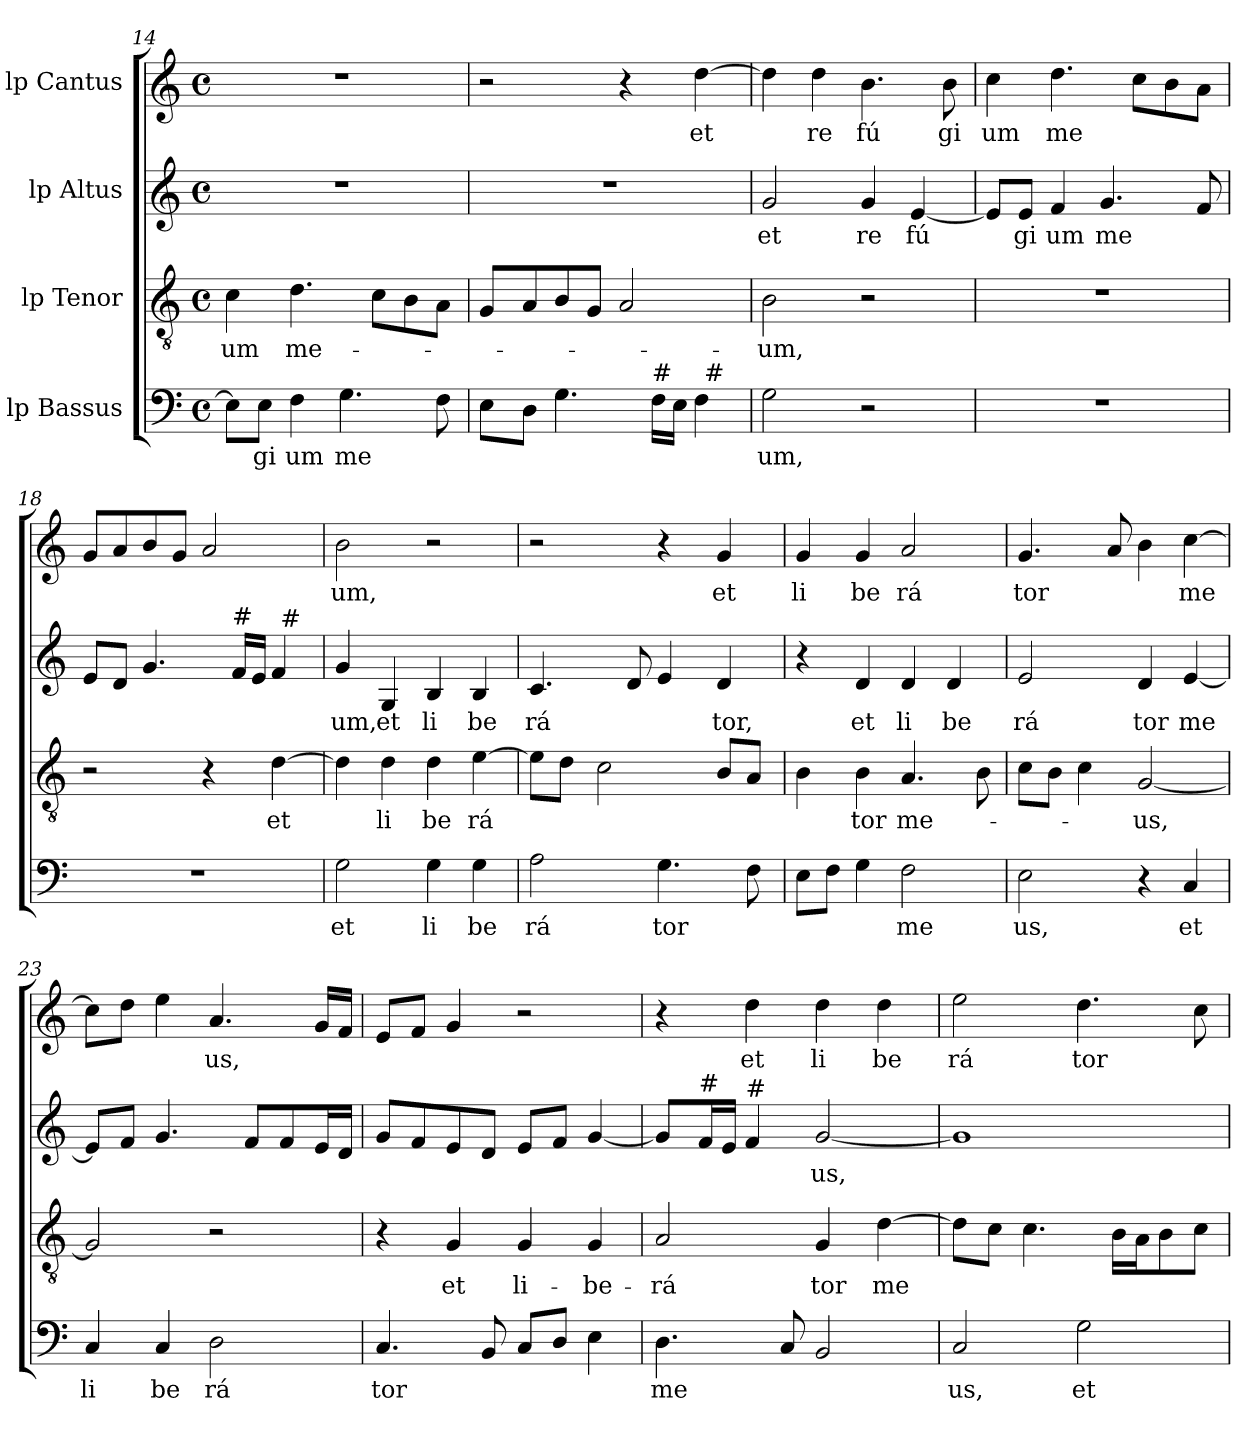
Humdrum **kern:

**kern	**text	**kern	**text	**kern	**text	**kern	**text
*part4	*part4	*part3	*part3	*part2	*part2	*part1	*part1
*staff4	*staff4	*staff3	*staff3	*staff2	*staff2	*staff1	*staff1
*I"lp Bassus	*	*I"lp Tenor	*	*I"lp Altus	*	*I"lp Cantus	*
*clefF4	*	*clefGv2	*	*clefG2	*	*clefG2	*
*M4/4	*	*M4/4	*	*M4/4	*	*M4/4	*
*met(c)	*	*met(c)	*	*met(c)	*	*met(c)	*
=14	=14	=14	=14	=14	=14	=14	=14
!	!	!	!LO:LY:b:cj	!	!	!	!
8E\L]	.	4c\	-um	1r	.	1r	.
!	!LO:LY:b:cj	!	!	!	!	!	!
8E\J	gi	.	.	.	.	.	.
!	!LO:LY:b:cj	!	!LO:LY:b	!	!	!	!
4F\	um	4.d\	me-	.	.	.	.
!	!LO:LY:b	!	!	!	!	!	!
4.G\	me	.	.	.	.	.	.
.	.	8c\L	.	.	.	.	.
.	.	8B\	.	.	.	.	.
8F\	.	8A\J	.	.	.	.	.
!!LO:LB:g=z
=15	=15	=15	=15	=15	=15	=15	=15
*^	*	*^	*	*	*	*	*
8E\L	2ryy	.	8G/L	16ryy	.	1r	.	2r	.
.	.	.	.	2...ryy	.	.	.	.	.
8D\J	.	.	8A/	.	.	.	.	.	.
4.G\	.	.	8B/	.	.	.	.	.	.
.	.	.	8G/J	.	.	.	.	.	.
.	4ryy	.	2A/	.	.	.	.	4r	.
!LO:TX:a:t=#	!	!	!	!	!	!	!	!	!
16F\L	.	.	.	.	.	.	.	.	.
16E\J	.	.	.	.	.	.	.	.	.
!	!	!	!	!	!	!	!	!	!LO:LY:b:cj
4F\	64ryy	.	.	.	.	.	.	[>4dd\	et
!	!LO:TX:a:t=#	!	!	!	!	!	!	!	!
.	8...ryy	.	.	.	.	.	.	.	.
=16	=16	=16	=16	=16	=16	=16	=16	=16	=16
!	!	!LO:LY:b:cj	!	!	!LO:LY:b:cj	!	!LO:LY:b:cj	!	!
*v	*v	*	*	*	*	*	*	*	*
*	*	*v	*v	*	*	*	*	*
2G\	um,	2B\	-um,	2g/	et	4dd\]	.
!	!	!	!	!	!	!	!LO:LY:b:cj
.	.	.	.	.	.	4dd\	re
!	!	!	!	!	!LO:LY:b:cj	!	!LO:LY:b:cj
2r	.	2r	.	4g/	re	4.b\	fú
!	!	!	!	!	!LO:LY:b:cj	!	!
.	.	.	.	[<4e/	fú	.	.
!	!	!	!	!	!	!	!LO:LY:b:cj
.	.	.	.	.	.	8b\	gi
=17	=17	=17	=17	=17	=17	=17	=17
!	!	!	!	!	!	!	!LO:LY:b:cj
1r	.	1r	.	8e/L]	.	4cc\	um
!	!	!	!	!	!LO:LY:b:cj	!	!
.	.	.	.	8e/J	gi	.	.
!	!	!	!	!	!LO:LY:b:cj	!	!LO:LY:b
.	.	.	.	4f/	um	4.dd\	me
!	!	!	!	!	!LO:LY:b	!	!
.	.	.	.	4.g/	me	.	.
.	.	.	.	.	.	8cc\L	.
.	.	.	.	.	.	8b\	.
.	.	.	.	8f/	.	8a\J	.
=18	=18	=18	=18	=18	=18	=18	=18
*	*	*	*	*^	*	*	*
1r	.	2r	.	8e/L	2ryy	.	8g/L	.
.	.	.	.	8d/J	.	.	8a/	.
.	.	.	.	4.g/	.	.	8b/	.
.	.	.	.	.	.	.	8g/J	.
.	.	4r	.	.	4ryy	.	2a/	.
!	!	!	!	!LO:TX:a:t=#	!	!	!	!
.	.	.	.	16f/L	.	.	.	.
.	.	.	.	16e/J	.	.	.	.
!	!	!	!LO:LY:b:cj	!	!	!	!	!
.	.	[>4d\	et	4f/	64ryy	.	.	.
!	!	!	!	!	!LO:TX:a:t=#	!	!	!
.	.	.	.	.	8...ryy	.	.	.
=19	=19	=19	=19	=19	=19	=19	=19	=19
!	!LO:LY:b:cj	!	!	!	!	!LO:LY:b:cj	!	!LO:LY:b:cj
*	*	*	*	*v	*v	*	*	*
2G\	et	4d\]	.	4g/	um,	2b\	um,
!	!	!	!LO:LY:b:cj	!	!LO:LY:b:cj	!	!
.	.	4d\	li	4G/	et	.	.
!	!LO:LY:b:cj	!	!LO:LY:b:cj	!	!LO:LY:b:cj	!	!
4G\	li	4d\	be	4B/	li	2r	.
!	!LO:LY:b:cj	!	!LO:LY:b:cj	!	!LO:LY:b:cj	!	!
4G\	be	[>4e\	rá	4B/	be	.	.
!!LO:PB:g=z
=20	=20	=20	=20	=20	=20	=20	=20
!	!LO:LY:b:cj	!	!	!	!LO:LY:b:cj	!	!
*	*	*^	*	*	*	*	*
2A\	rá	8e\L]	8ryy	.	4.c/	rá	2r	.
.	.	8d\J	32ryy	.	.	.	.	.
.	.	.	2ryy	.	.	.	.	.
.	.	2c\	.	.	.	.	.	.
.	.	.	.	.	8d/	.	.	.
!	!LO:LY:b	!	!	!	!	!	!	!
4.G\	tor	.	.	.	4e/	.	4r	.
.	.	.	4ryy	.	.	.	.	.
!	!	!	!	!	!	!LO:LY:b:cj	!	!LO:LY:b:cj
.	.	8B/L	.	.	4d/	tor,	4g/	et
8F\	.	8A/J	.	.	.	.	.	.
.	.	.	16.ryy	.	.	.	.	.
=21	=21	=21	=21	=21	=21	=21	=21	=21
!	!	!	!	!	!	!	!	!LO:LY:b:cj
*	*	*v	*v	*	*	*	*	*
8E\L	.	4B\	.	4r	.	4g/	li
8F\J	.	.	.	.	.	.	.
!	!	!	!LO:LY:b:cj	!	!LO:LY:b:cj	!	!LO:LY:b:cj
4G\	.	4B\	tor	4d/	et	4g/	be
!	!LO:LY:b:cj	!	!LO:LY:b	!	!LO:LY:b:cj	!	!LO:LY:b:cj
2F\	me	4.A/	me-	4d/	li	2a/	rá
!	!	!	!	!	!LO:LY:b:cj	!	!
.	.	.	.	4d/	be	.	.
.	.	8B\	.	.	.	.	.
=22	=22	=22	=22	=22	=22	=22	=22
!	!LO:LY:b:cj	!	!	!	!LO:LY:b:cj	!	!LO:LY:b
2E\	us,	8c\L	.	2e/	rá	4.g/	tor
.	.	8B\J	.	.	.	.	.
.	.	4c\	.	.	.	.	.
.	.	.	.	.	.	8a/	.
!	!	!	!LO:LY:b:cj	!	!LO:LY:b:cj	!	!
4r	.	[<2G/	-us,	4d/	tor	4b\	.
!	!LO:LY:b:cj	!	!	!	!LO:LY:b	!	!LO:LY:b
4C/	et	.	.	[<4e/	me	[>4cc\	me
=23	=23	=23	=23	=23	=23	=23	=23
!	!LO:LY:b:cj	!	!	!	!	!	!
4C/	li	2G/]	.	8e/L]	.	8cc\L]	.
.	.	.	.	8f/J	.	8dd\J	.
!	!LO:LY:b:cj	!	!	!	!	!	!
4C/	be	.	.	4.g/	.	4ee\	.
!	!LO:LY:b:cj	!	!	!	!	!	!LO:LY:b
2D\	rá	2r	.	.	.	4.a/	us,
.	.	.	.	8f/L	.	.	.
.	.	.	.	8f/	.	.	.
.	.	.	.	16e/	.	16g/L	.
.	.	.	.	16d/J	.	16f/J	.
=24	=24	=24	=24	=24	=24	=24	=24
!	!LO:LY:b	!	!	!	!	!	!
4.C/	tor	4r	.	8g/L	.	8e/L	.
.	.	.	.	8f/	.	8f/J	.
!	!	!	!LO:LY:b:cj	!	!	!	!
.	.	4G/	et	8e/	.	4g/	.
8BB/	.	.	.	8d/J	.	.	.
!	!	!	!LO:LY:b:cj	!	!	!	!
8C/L	.	4G/	li-	8e/L	.	2r	.
8D/J	.	.	.	8f/J	.	.	.
!	!	!	!LO:LY:b:cj	!	!	!	!
4E\	.	4G/	-be-	[>4g/	.	.	.
!!LO:LB:g=z
=25	=25	=25	=25	=25	=25	=25	=25
!	!LO:LY:b	!	!LO:LY:b:cj	!	!	!	!
*	*	*	*	*^	*	*	*
4.D\	me	2A/	-rá	8g/L]	64ryy	.	4r	.
.	.	.	.	.	2ryy	.	.	.
!	!	!	!	!LO:TX:a:t=#	!	!	!	!
.	.	.	.	16f/	.	.	.	.
.	.	.	.	16e/J	.	.	.	.
!	!	!	!	!LO:TX:a:t=#	!	!	!	!
!	!	!	!	!	!	!	!	!LO:LY:b:cj
.	.	.	.	4f/	.	.	4dd\	et
8C/	.	.	.	.	.	.	.	.
!	!	!	!LO:LY:b:cj	!	!	!LO:LY:b:cj	!	!LO:LY:b:cj
2BB/	.	4G/	tor	[<2g/	.	us,	4dd\	li
.	.	.	.	.	4ryy	.	.	.
!	!	!	!LO:LY:b	!	!	!	!	!LO:LY:b:cj
.	.	[>4d\	me	.	.	.	4dd\	be
.	.	.	.	.	8...ryy	.	.	.
=26	=26	=26	=26	=26	=26	=26	=26	=26
!	!LO:LY:b:cj	!	!	!	!	!	!	!LO:LY:b:cj
*	*	*	*	*v	*v	*	*	*
2C/	us,	8d\L]	.	1g]	.	2ee\	rá
.	.	8c\J	.	.	.	.	.
.	.	4.c\	.	.	.	.	.
!	!LO:LY:b:cj	!	!	!	!	!	!LO:LY:b
2G\	et	.	.	.	.	4.dd\	tor
.	.	16B\L	.	.	.	.	.
.	.	16A\	.	.	.	.	.
.	.	8B\	.	.	.	.	.
.	.	8c\J	.	.	.	8cc\	.
=	=	=	=	=	=	=	=
*-	*-	*-	*-	*-	*-	*-	*-
